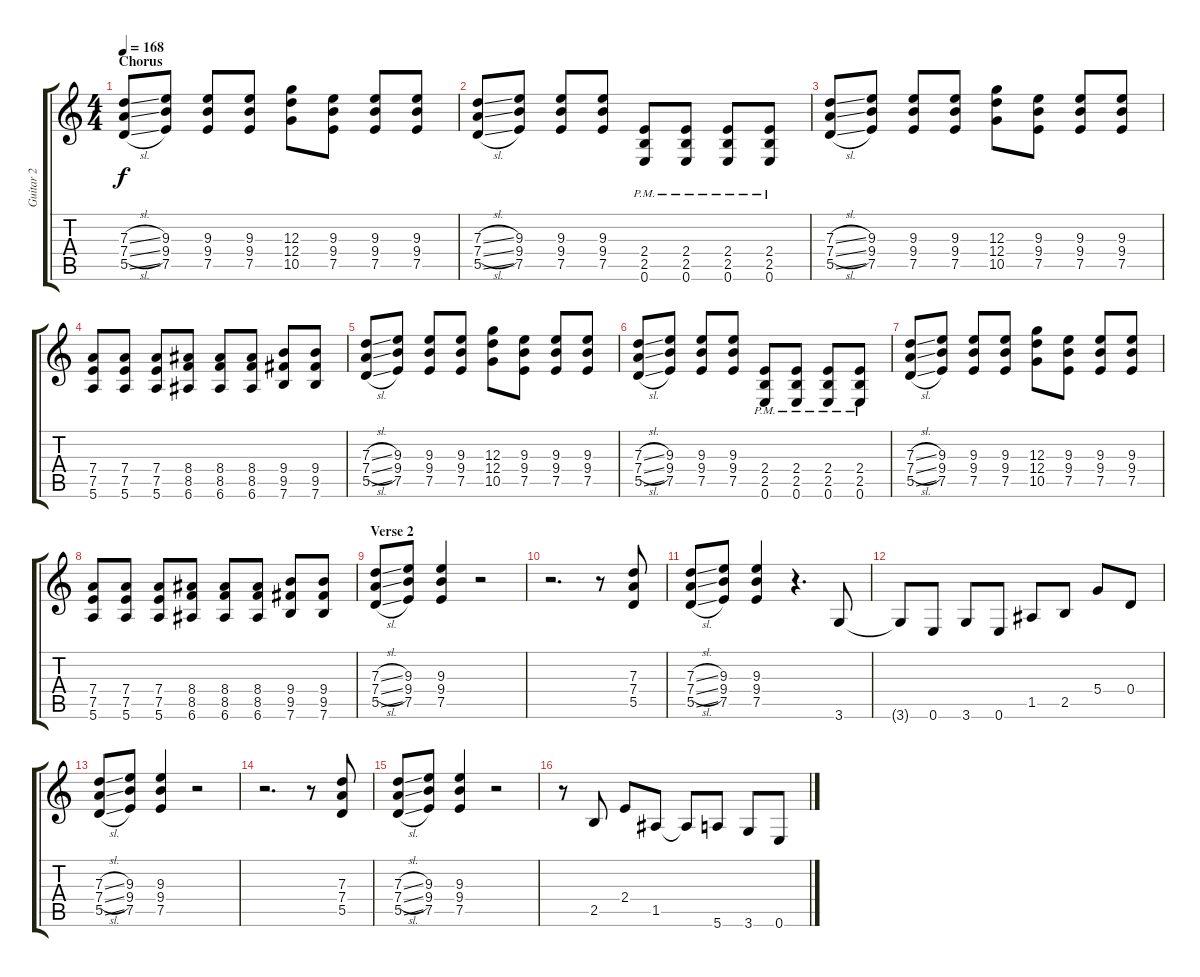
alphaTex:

\track ("Guitar 2" "Guitar 2") {instrument overdrivenguitar}
\staff {score tabs}
\tuning (E4 B3 G3 D3 A2 E2) {hide}
\ts (4 4)
\section ("" "Chorus")
\tempo 168
\clef g2
\ks c
(7.3{sl} 7.4{sl} 5.5{sl}).8{dy f} (9.3 9.4 7.5).8 (9.3 9.4 7.5).8 (9.3 9.4 7.5).8 (12.3 12.4 10.5).8 (9.3 9.4 7.5).8 (9.3 9.4 7.5).8 (9.3 9.4 7.5).8 |
(7.3{sl} 7.4{sl} 5.5{sl}).8 (9.3 9.4 7.5).8 (9.3 9.4 7.5).8 (9.3 9.4 7.5).8 (2.4{pm} 2.5{pm} 0.6{pm}).8 (2.4{pm} 2.5{pm} 0.6{pm}).8 (2.4{pm} 2.5{pm} 0.6{pm}).8 (2.4{pm} 2.5{pm} 0.6{pm}).8 |
(7.3{sl} 7.4{sl} 5.5{sl}).8 (9.3 9.4 7.5).8 (9.3 9.4 7.5).8 (9.3 9.4 7.5).8 (12.3 12.4 10.5).8 (9.3 9.4 7.5).8 (9.3 9.4 7.5).8 (9.3 9.4 7.5).8 |
(7.4 7.5 5.6).8 (7.4 7.5 5.6).8 (7.4 7.5 5.6).8 (8.4 8.5 6.6).8 (8.4 8.5 6.6).8 (8.4 8.5 6.6).8 (9.4 9.5 7.6).8 (9.4 9.5 7.6).8 |
(7.3{sl} 7.4{sl} 5.5{sl}).8 (9.3 9.4 7.5).8 (9.3 9.4 7.5).8 (9.3 9.4 7.5).8 (12.3 12.4 10.5).8 (9.3 9.4 7.5).8 (9.3 9.4 7.5).8 (9.3 9.4 7.5).8 |
(7.3{sl} 7.4{sl} 5.5{sl}).8 (9.3 9.4 7.5).8 (9.3 9.4 7.5).8 (9.3 9.4 7.5).8 (2.4{pm} 2.5{pm} 0.6{pm}).8 (2.4{pm} 2.5{pm} 0.6{pm}).8 (2.4{pm} 2.5{pm} 0.6{pm}).8 (2.4{pm} 2.5{pm} 0.6{pm}).8 |
(7.3{sl} 7.4{sl} 5.5{sl}).8 (9.3 9.4 7.5).8 (9.3 9.4 7.5).8 (9.3 9.4 7.5).8 (12.3 12.4 10.5).8 (9.3 9.4 7.5).8 (9.3 9.4 7.5).8 (9.3 9.4 7.5).8 |
(7.4 7.5 5.6).8 (7.4 7.5 5.6).8 (7.4 7.5 5.6).8 (8.4 8.5 6.6).8 (8.4 8.5 6.6).8 (8.4 8.5 6.6).8 (9.4 9.5 7.6).8 (9.4 9.5 7.6).8 |
\section ("" "Verse 2")
(7.3{sl} 7.4{sl} 5.5{sl}).8 (9.3 9.4 7.5).8 (9.3 9.4 7.5).4 r.2 |
r.2{d} r.8 (7.3 7.4 5.5).8 |
(7.3{sl} 7.4{sl} 5.5{sl}).8 (9.3 9.4 7.5).8 (9.3 9.4 7.5).4 r.4{d} 3.6.8 |
3.6{t}.8 0.6.8 3.6.8 0.6.8 1.5.8 2.5.8 5.4.8 0.4.8 |
(7.3{sl} 7.4{sl} 5.5{sl}).8 (9.3 9.4 7.5).8 (9.3 9.4 7.5).4 r.2 |
r.2{d} r.8 (7.3 7.4 5.5).8 |
(7.3{sl} 7.4{sl} 5.5{sl}).8 (9.3 9.4 7.5).8 (9.3 9.4 7.5).4 r.2 |
r.8 2.5.8 2.4.8 1.5.8 1.5{t}.8 5.6.8 3.6.8 0.6.8
